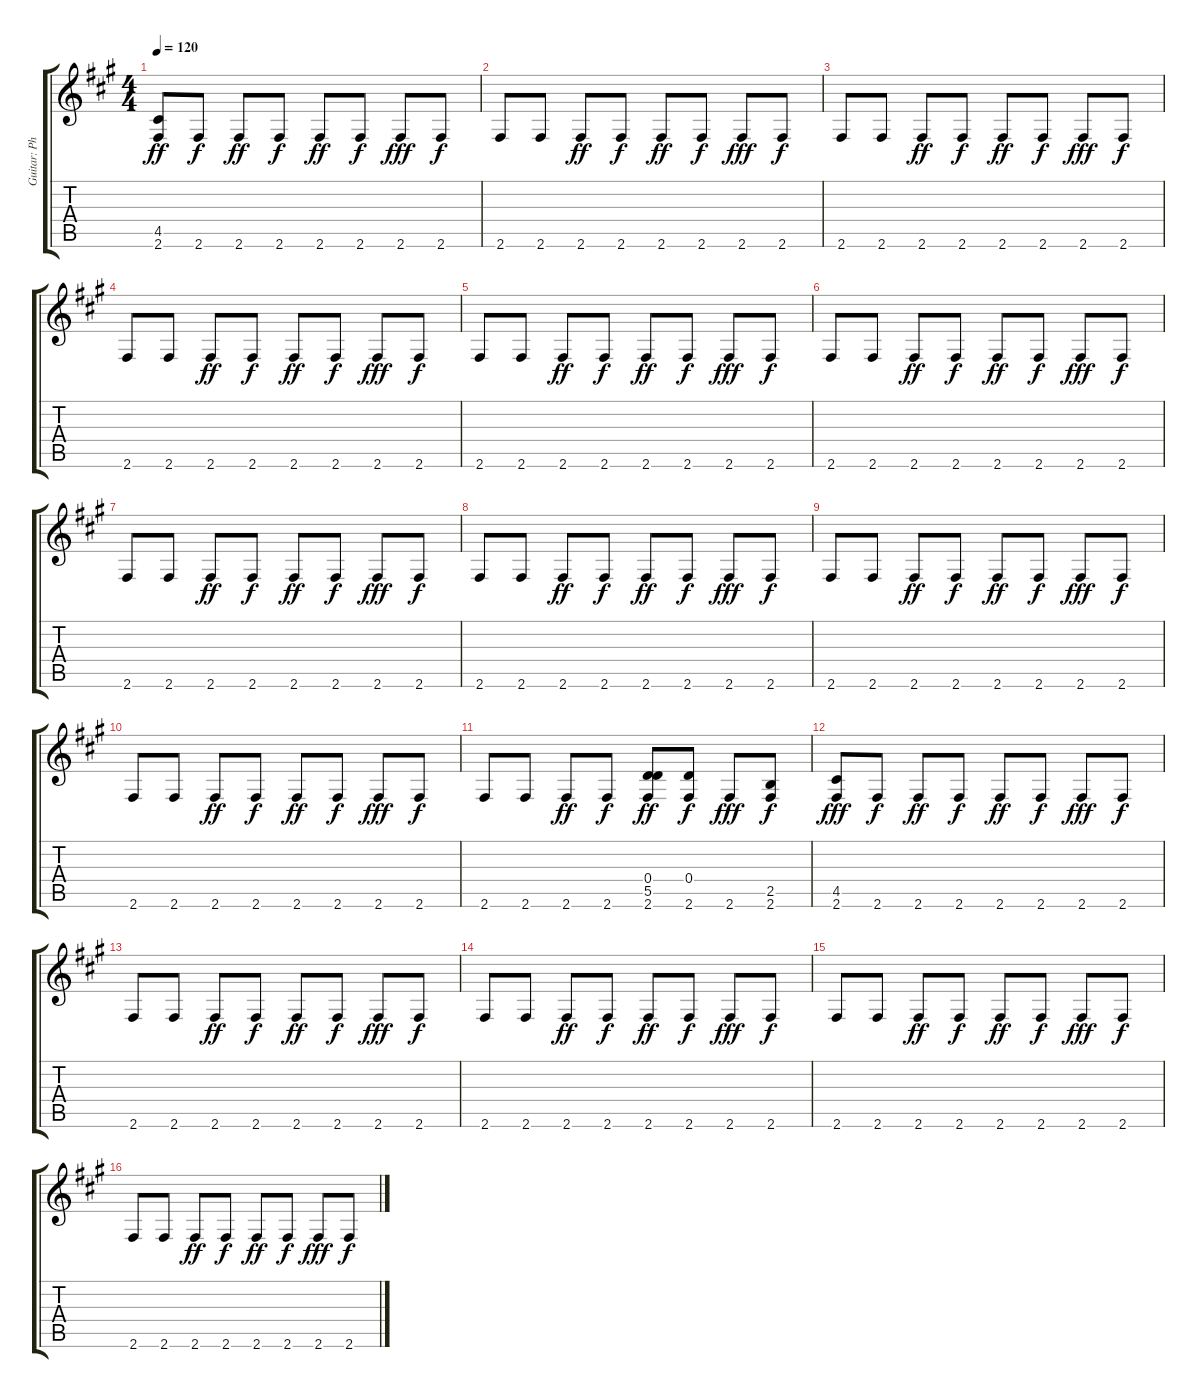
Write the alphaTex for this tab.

\track ("Guitar: Philip Bliss" "Guitar: Ph") {instrument electricguitarjazz}
\staff {score tabs}
\tuning (E4 B3 G3 D3 A2 E2) {hide}
\ts (4 4)
\tempo 120
\clef g2
\ks a
(4.5 2.6).8{dy ff} 2.6.8{dy f} 2.6.8{dy ff} 2.6.8{dy f} 2.6.8{dy ff} 2.6.8{dy f} 2.6.8{dy fff} 2.6.8{dy f} |
2.6.8 2.6.8 2.6.8{dy ff} 2.6.8{dy f} 2.6.8{dy ff} 2.6.8{dy f} 2.6.8{dy fff} 2.6.8{dy f} |
2.6.8 2.6.8 2.6.8{dy ff} 2.6.8{dy f} 2.6.8{dy ff} 2.6.8{dy f} 2.6.8{dy fff} 2.6.8{dy f} |
2.6.8 2.6.8 2.6.8{dy ff} 2.6.8{dy f} 2.6.8{dy ff} 2.6.8{dy f} 2.6.8{dy fff} 2.6.8{dy f} |
2.6.8 2.6.8 2.6.8{dy ff} 2.6.8{dy f} 2.6.8{dy ff} 2.6.8{dy f} 2.6.8{dy fff} 2.6.8{dy f} |
2.6.8 2.6.8 2.6.8{dy ff} 2.6.8{dy f} 2.6.8{dy ff} 2.6.8{dy f} 2.6.8{dy fff} 2.6.8{dy f} |
2.6.8 2.6.8 2.6.8{dy ff} 2.6.8{dy f} 2.6.8{dy ff} 2.6.8{dy f} 2.6.8{dy fff} 2.6.8{dy f} |
2.6.8 2.6.8 2.6.8{dy ff} 2.6.8{dy f} 2.6.8{dy ff} 2.6.8{dy f} 2.6.8{dy fff} 2.6.8{dy f} |
2.6.8 2.6.8 2.6.8{dy ff} 2.6.8{dy f} 2.6.8{dy ff} 2.6.8{dy f} 2.6.8{dy fff} 2.6.8{dy f} |
2.6.8 2.6.8 2.6.8{dy ff} 2.6.8{dy f} 2.6.8{dy ff} 2.6.8{dy f} 2.6.8{dy fff} 2.6.8{dy f} |
2.6.8 2.6.8 2.6.8{dy ff} 2.6.8{dy f} (0.4 5.5 2.6).8{dy ff} (0.4 2.6).8{dy f} 2.6.8{dy fff} (2.5 2.6).8{dy f} |
(4.5 2.6).8{dy fff} 2.6.8{dy f} 2.6.8{dy ff} 2.6.8{dy f} 2.6.8{dy ff} 2.6.8{dy f} 2.6.8{dy fff} 2.6.8{dy f} |
2.6.8 2.6.8 2.6.8{dy ff} 2.6.8{dy f} 2.6.8{dy ff} 2.6.8{dy f} 2.6.8{dy fff} 2.6.8{dy f} |
2.6.8 2.6.8 2.6.8{dy ff} 2.6.8{dy f} 2.6.8{dy ff} 2.6.8{dy f} 2.6.8{dy fff} 2.6.8{dy f} |
2.6.8 2.6.8 2.6.8{dy ff} 2.6.8{dy f} 2.6.8{dy ff} 2.6.8{dy f} 2.6.8{dy fff} 2.6.8{dy f} |
2.6.8 2.6.8 2.6.8{dy ff} 2.6.8{dy f} 2.6.8{dy ff} 2.6.8{dy f} 2.6.8{dy fff} 2.6.8{dy f}
